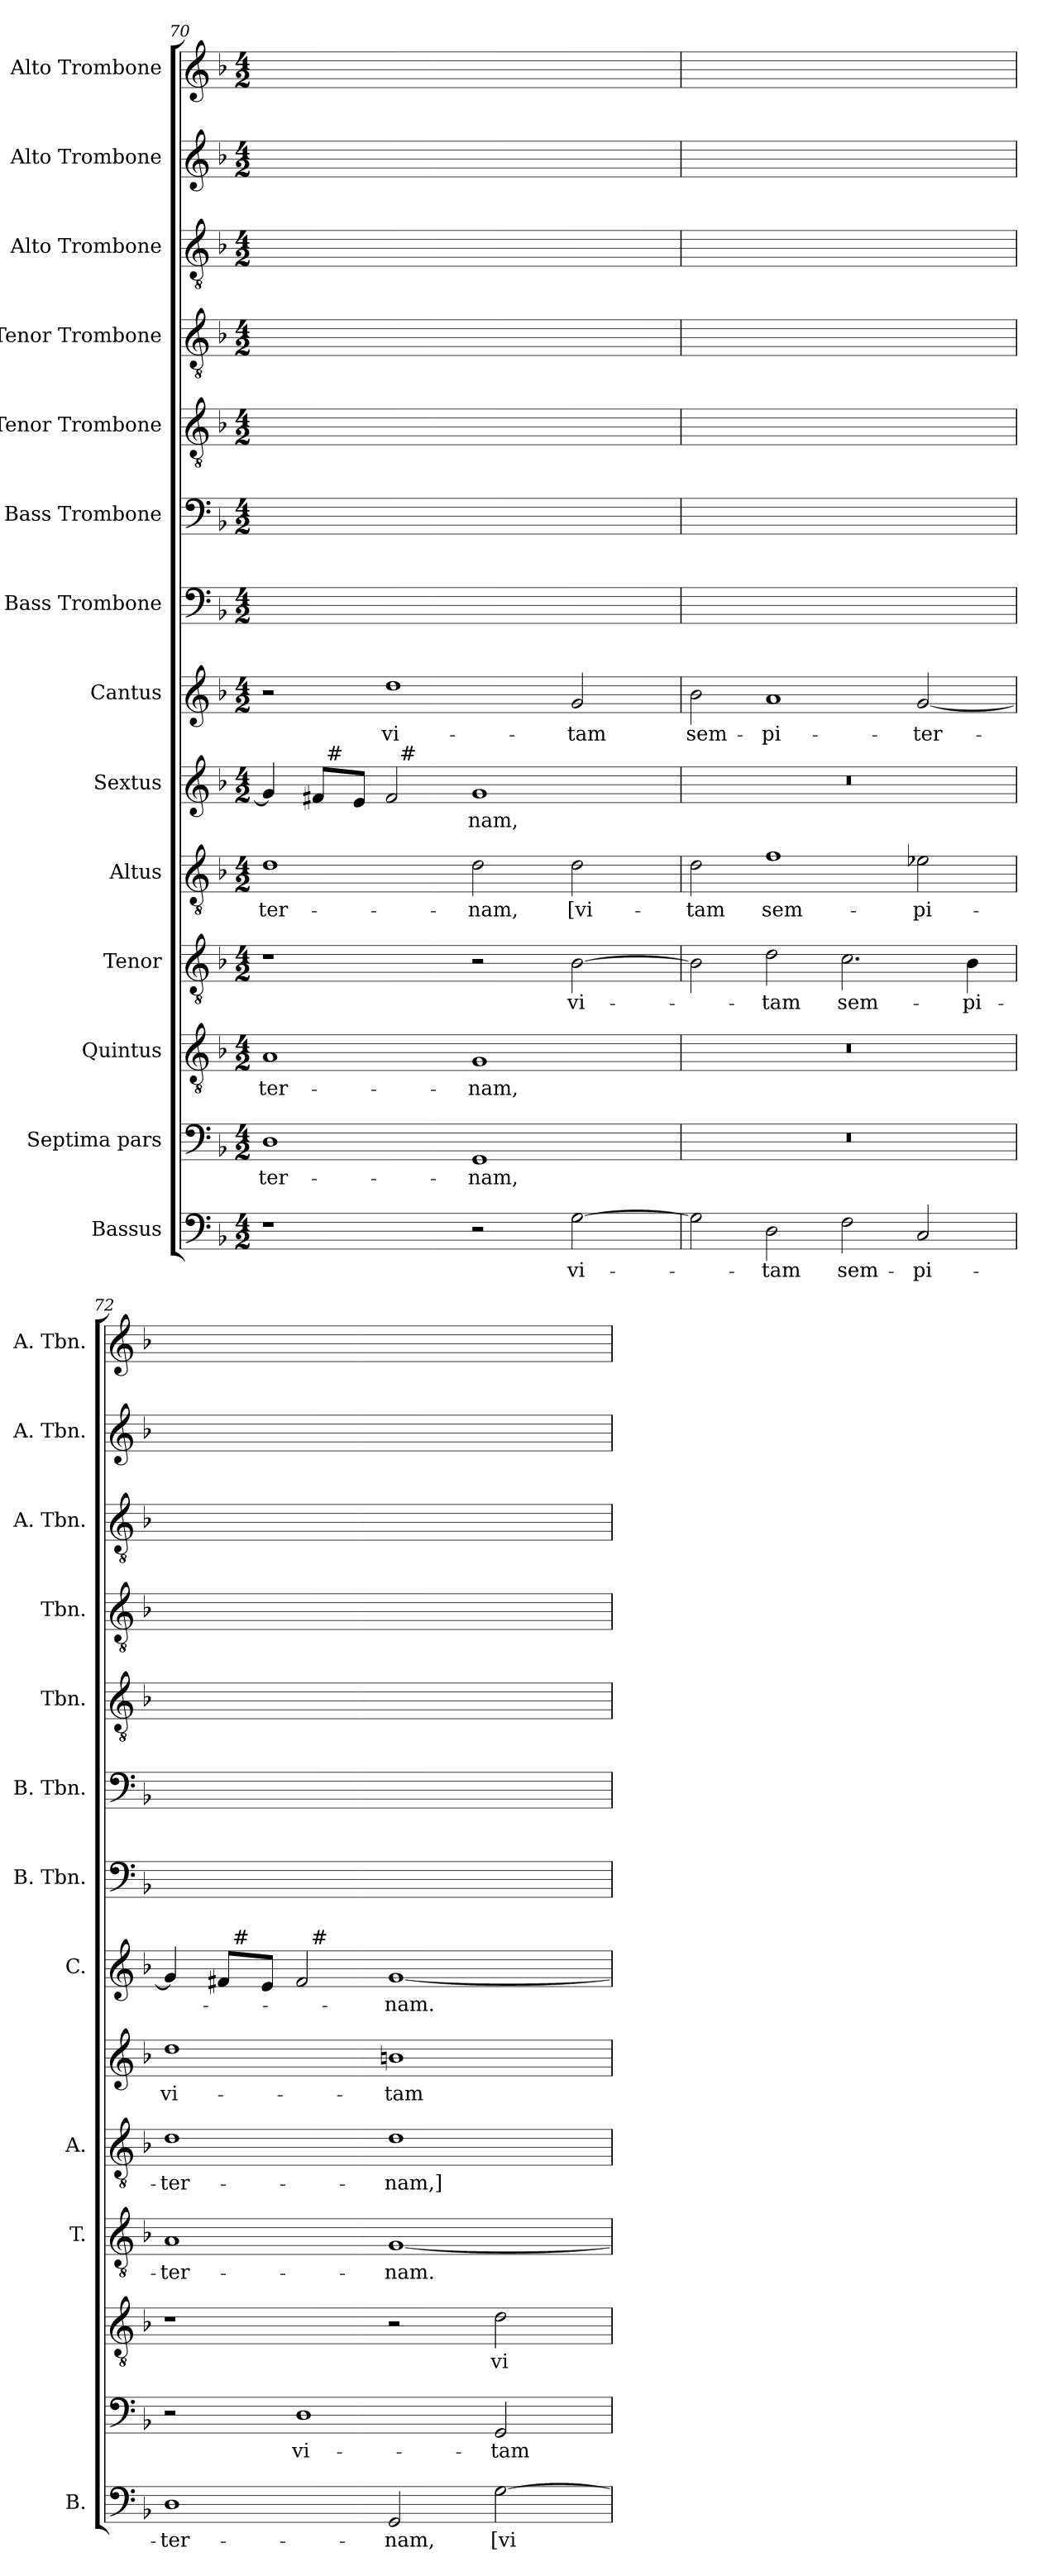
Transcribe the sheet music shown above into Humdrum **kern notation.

**kern	**text	**kern	**text	**kern	**text	**kern	**text	**kern	**text	**kern	**text	**kern	**text	**kern	**text	**kern	**text	**kern	**text	**kern	**text	**kern	**text	**kern	**text	**kern	**text
*part14	*part14	*part13	*part13	*part12	*part12	*part11	*part11	*part10	*part10	*part9	*part9	*part8	*part8	*part7	*part7	*part6	*part6	*part5	*part5	*part4	*part4	*part3	*part3	*part2	*part2	*part1	*part1
*staff14	*staff14	*staff13	*staff13	*staff12	*staff12	*staff11	*staff11	*staff10	*staff10	*staff9	*staff9	*staff8	*staff8	*staff7	*staff7	*staff6	*staff6	*staff5	*staff5	*staff4	*staff4	*staff3	*staff3	*staff2	*staff2	*staff1	*staff1
*I"Bassus	*	*I"Septima pars	*	*I"Quintus	*	*I"Tenor	*	*I"Altus	*	*I"Sextus	*	*I"Cantus	*	*I"Bass Trombone	*	*I"Bass Trombone	*	*I"Tenor Trombone	*	*I"Tenor Trombone	*	*I"Alto Trombone	*	*I"Alto Trombone	*	*I"Alto Trombone	*
*I'B.	*	*	*	*	*	*I'T.	*	*I'A.	*	*	*	*I'C.	*	*I'B. Tbn.	*	*I'B. Tbn.	*	*I'Tbn.	*	*I'Tbn.	*	*I'A. Tbn.	*	*I'A. Tbn.	*	*I'A. Tbn.	*
*clefF4	*	*clefF4	*	*clefGv2	*	*clefGv2	*	*clefGv2	*	*clefG2	*	*clefG2	*	*clefF4	*	*clefF4	*	*clefGv2	*	*clefGv2	*	*clefGv2	*	*clefG2	*	*clefG2	*
*	*	*	*	*ITrd7c12	*	*ITrd7c12	*	*ITrd7c12	*	*	*	*	*	*	*	*	*	*	*	*	*	*	*	*	*	*	*
*k[b-]	*	*k[b-]	*	*k[b-]	*	*k[b-]	*	*k[b-]	*	*k[b-]	*	*k[b-]	*	*k[b-]	*	*k[b-]	*	*k[b-]	*	*k[b-]	*	*k[b-]	*	*k[b-]	*	*k[b-]	*
*d:	*	*d:	*	*d:	*	*d:	*	*d:	*	*d:	*	*d:	*	*d:	*	*d:	*	*d:	*	*d:	*	*d:	*	*d:	*	*d:	*
*M4/2	*	*M4/2	*	*M4/2	*	*M4/2	*	*M4/2	*	*M4/2	*	*M4/2	*	*M4/2	*	*M4/2	*	*M4/2	*	*M4/2	*	*M4/2	*	*M4/2	*	*M4/2	*
=70	=70	=70	=70	=70	=70	=70	=70	=70	=70	=70	=70	=70	=70	=70	=70	=70	=70	=70	=70	=70	=70	=70	=70	=70	=70	=70	=70
!	!	!	!LO:LY:b	!	!LO:LY:b	!	!	!	!LO:LY:b	!	!	!	!	!	!	!	!	!	!	!	!	!	!	!	!	!	!
*	*	*	*	*	*	*	*	*	*	*^	*	*	*	*	*	*	*	*	*	*	*	*	*	*	*	*	*
*	*	*	*	*	*	*	*	*	*	*	*^	*	*	*	*	*	*	*	*	*	*	*	*	*	*	*	*	*
1r	.	1D	-ter-	1AA	-ter-	1r	.	1D	-ter-	4g/]	4ryy	2ryy	.	2r	.	1ryy	.	1Dyy	-ter-	1AAyy	-ter-	1ryy	.	1Dyy	-ter-	4g/yy]	.	2ryy	.
.	.	.	.	.	.	.	.	.	.	8f#/L	32ryy	.	.	.	.	.	.	.	.	.	.	.	.	.	.	8f#/Lyy	.	.	.
!	!	!	!	!	!	!	!	!	!	!	!LO:TX:a:t=#	!	!	!	!	!	!	!	!	!	!	!	!	!	!	!	!	!	!
.	.	.	.	.	.	.	.	.	.	.	1ryy	.	.	.	.	.	.	.	.	.	.	.	.	.	.	.	.	.	.
.	.	.	.	.	.	.	.	.	.	8e/J	.	.	.	.	.	.	.	.	.	.	.	.	.	.	.	8e/Jyy	.	.	.
!	!	!	!	!	!	!	!	!	!	!	!	!	!	!	!LO:LY:b	!	!	!	!	!	!	!	!	!	!	!	!	!	!
.	.	.	.	.	.	.	.	.	.	2f#/	.	32ryy	.	1dd	vi-	.	.	.	.	.	.	.	.	.	.	2f#/yy	.	1ddyy	vi-
!	!	!	!	!	!	!	!	!	!	!	!	!LO:TX:a:t=#	!	!	!	!	!	!	!	!	!	!	!	!	!	!	!	!	!
.	.	.	.	.	.	.	.	.	.	.	.	1ryy	.	.	.	.	.	.	.	.	.	.	.	.	.	.	.	.	.
!	!	!	!LO:LY:b	!	!LO:LY:b	!	!	!	!LO:LY:b	!	!	!	!LO:LY:b	!	!	!	!	!	!	!	!	!	!	!	!	!	!	!	!
2r	.	1GG	-nam,	1GG	-nam,	2r	.	2D\	-nam,	1g	.	.	-nam,	.	.	2ryy	.	1GGyy	-nam,	1GGyy	-nam,	2ryy	.	2D/yy	-nam,	1gyy	-nam,	.	.
.	.	.	.	.	.	.	.	.	.	.	2ryy	.	.	.	.	.	.	.	.	.	.	.	.	.	.	.	.	.	.
!	!LO:LY:b	!	!	!	!	!	!LO:LY:b	!	!LO:LY:b	!	!	!	!	!	!LO:LY:b	!	!	!	!	!	!	!	!	!	!	!	!	!	!
[>2G\	vi-	.	.	.	.	[>2BB-\	vi-	2D\	[vi-	.	.	.	.	2g/	-tam	[>2G\yy	vi-	.	.	.	.	[<2BB-/yy	vi-	2D/yy	[vi-	.	.	2g/yy	-tam
.	.	.	.	.	.	.	.	.	.	.	.	4...ryy	.	.	.	.	.	.	.	.	.	.	.	.	.	.	.	.	.
.	.	.	.	.	.	.	.	.	.	.	8..ryy	.	.	.	.	.	.	.	.	.	.	.	.	.	.	.	.	.	.
=71	=71	=71	=71	=71	=71	=71	=71	=71	=71	=71	=71	=71	=71	=71	=71	=71	=71	=71	=71	=71	=71	=71	=71	=71	=71	=71	=71	=71	=71
!	!	!LO:N:vis=1	!	!LO:N:vis=1	!	!	!	!	!LO:LY:b	!LO:N:vis=1	!	!	!	!	!LO:LY:b	!	!	!	!	!	!	!	!	!	!	!	!	!	!
*	*	*	*	*	*	*	*	*	*	*v	*v	*v	*	*	*	*	*	*	*	*	*	*	*	*	*	*	*	*	*
2G\]	.	0r	.	0r	.	2BB-\]	.	2D\	-tam	0r	.	2b-\	sem-	2G\yy]	.	0ryy	.	0ryy	.	2BB-/yy]	.	2D/yy	-tam	0ryy	.	2b-\yy	sem-
!	!LO:LY:b	!	!	!	!	!	!LO:LY:b	!	!LO:LY:b	!	!	!	!LO:LY:b	!	!	!	!	!	!	!	!	!	!	!	!	!	!
2D\	-tam	.	.	.	.	2D\	-tam	1F	sem-	.	.	1a	-pi-	2D\yy	-tam	.	.	.	.	2D/yy	-tam	1Fyy	sem-	.	.	1ayy	-pi-
!	!LO:LY:b	!	!	!	!	!	!LO:LY:b	!	!	!	!	!	!	!	!	!	!	!	!	!	!	!	!	!	!	!	!
2F\	sem-	.	.	.	.	2.C\	sem-	.	.	.	.	.	.	2F\yy	sem-	.	.	.	.	2.C/yy	sem-	.	.	.	.	.	.
!	!LO:LY:b	!	!	!	!	!	!	!	!LO:LY:b	!	!	!	!LO:LY:b	!	!	!	!	!	!	!	!	!	!	!	!	!	!
2C/	-pi-	.	.	.	.	.	.	2E-X\	-pi-	.	.	[<2g/	-ter-	2C/yy	-pi-	.	.	.	.	.	.	2E-/yy	-pi-	.	.	[<2g/yy	-ter-
!	!	!	!	!	!	!	!LO:LY:b	!	!	!	!	!	!	!	!	!	!	!	!	!	!	!	!	!	!	!	!
.	.	.	.	.	.	4BB-\	-pi-	.	.	.	.	.	.	.	.	.	.	.	.	4BB-/yy	-pi-	.	.	.	.	.	.
!!LO:LB:g=z
=72	=72	=72	=72	=72	=72	=72	=72	=72	=72	=72	=72	=72	=72	=72	=72	=72	=72	=72	=72	=72	=72	=72	=72	=72	=72	=72	=72
!	!LO:LY:b	!	!	!	!	!	!LO:LY:b	!	!LO:LY:b	!	!LO:LY:b	!	!	!	!	!	!	!	!	!	!	!	!	!	!	!	!
*	*	*	*	*	*	*	*	*	*	*	*	*^	*	*	*	*	*	*	*	*	*	*	*	*	*	*	*
*	*	*	*	*	*	*	*	*	*	*	*	*	*^	*	*	*	*	*	*	*	*	*	*	*	*	*	*	*
1D	-ter-	2r	.	1r	.	1AA	-ter-	1D	-ter-	1dd	vi-	4g/]	4ryy	2ryy	.	1Dyy	-ter-	2ryy	.	1ryy	.	1AAyy	-ter-	1Dyy	-ter-	1ddyy	vi-	4g/yy]	.
.	.	.	.	.	.	.	.	.	.	.	.	8f#/L	32ryy	.	.	.	.	.	.	.	.	.	.	.	.	.	.	8f#/Lyy	.
!	!	!	!	!	!	!	!	!	!	!	!	!	!LO:TX:a:t=#	!	!	!	!	!	!	!	!	!	!	!	!	!	!	!	!
.	.	.	.	.	.	.	.	.	.	.	.	.	1ryy	.	.	.	.	.	.	.	.	.	.	.	.	.	.	.	.
.	.	.	.	.	.	.	.	.	.	.	.	8e/J	.	.	.	.	.	.	.	.	.	.	.	.	.	.	.	8e/Jyy	.
!	!	!	!LO:LY:b	!	!	!	!	!	!	!	!	!	!	!	!	!	!	!	!	!	!	!	!	!	!	!	!	!	!
.	.	1D	vi-	.	.	.	.	.	.	.	.	2f#/	.	32ryy	.	.	.	1Dyy	vi-	.	.	.	.	.	.	.	.	2f#/yy	.
!	!	!	!	!	!	!	!	!	!	!	!	!	!	!LO:TX:a:t=#	!	!	!	!	!	!	!	!	!	!	!	!	!	!	!
.	.	.	.	.	.	.	.	.	.	.	.	.	.	1ryy	.	.	.	.	.	.	.	.	.	.	.	.	.	.	.
!	!LO:LY:b	!	!	!	!	!	!LO:LY:b	!	!LO:LY:b	!	!LO:LY:b	!	!	!	!LO:LY:b	!	!	!	!	!	!	!	!	!	!	!	!	!	!
2GG/	-nam,	.	.	2r	.	[<1GG	-nam.	1D	-nam,]	1bn	-tam	[<1g	.	.	-nam.	2GG/yy	-nam,	.	.	2ryy	.	[<1GGyy	-nam.	1Dyy	-nam,]	1byy	-tam	[<1gyy	-nam.
.	.	.	.	.	.	.	.	.	.	.	.	.	2ryy	.	.	.	.	.	.	.	.	.	.	.	.	.	.	.	.
!	!LO:LY:b	!	!LO:LY:b	!	!LO:LY:b	!	!	!	!	!	!	!	!	!	!	!	!	!	!	!	!	!	!	!	!	!	!	!	!
[>2G\	[vi-	2GG/	-tam	2D\	vi-	.	.	.	.	.	.	.	.	.	.	[>2G\yy	[vi-	2GG/yy	-tam	2D/yy	vi-	.	.	.	.	.	.	.	.
.	.	.	.	.	.	.	.	.	.	.	.	.	.	4...ryy	.	.	.	.	.	.	.	.	.	.	.	.	.	.	.
.	.	.	.	.	.	.	.	.	.	.	.	.	8..ryy	.	.	.	.	.	.	.	.	.	.	.	.	.	.	.	.
*	*	*	*	*	*	*	*	*	*	*	*	*v	*v	*v	*	*	*	*	*	*	*	*	*	*	*	*	*	*	*
=	=	=	=	=	=	=	=	=	=	=	=	=	=	=	=	=	=	=	=	=	=	=	=	=	=	=	=
*-	*-	*-	*-	*-	*-	*-	*-	*-	*-	*-	*-	*-	*-	*-	*-	*-	*-	*-	*-	*-	*-	*-	*-	*-	*-	*-	*-
